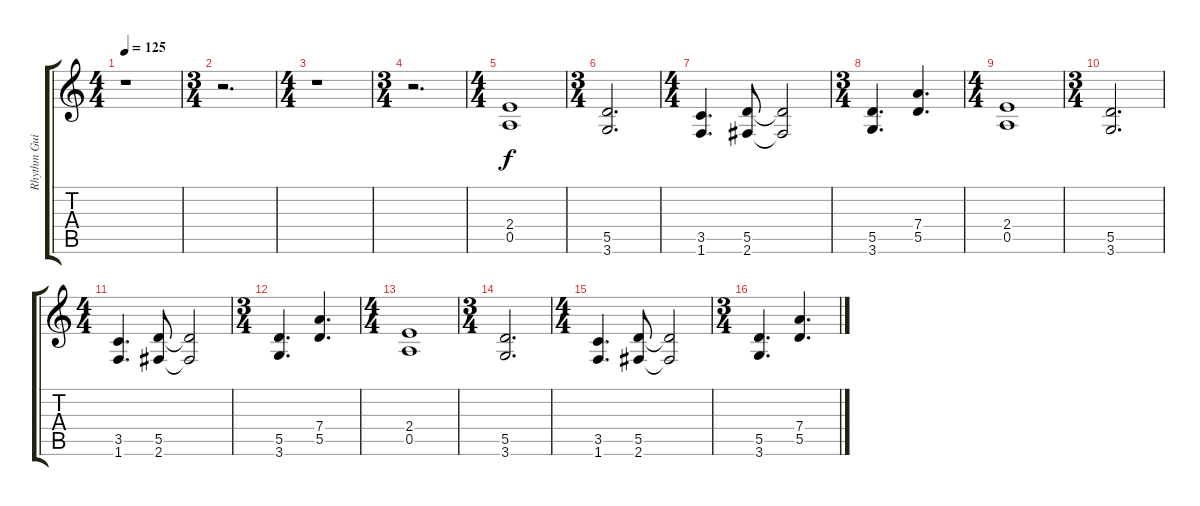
\track ("Rhythm Guitar" "Rhythm Gui") {instrument distortionguitar}
\staff {score tabs}
\tuning (E4 B3 G3 D3 A2 E2) {hide}
\ts (4 4)
\tempo 125
\clef g2
\ks c
r.1{dy f} |
\ts (3 4)
r.2{d} |
\ts (4 4)
r.1 |
\ts (3 4)
r.2{d} |
\ts (4 4)
(2.4 0.5).1 |
\ts (3 4)
(5.5 3.6).2{d} |
\ts (4 4)
(3.5 1.6).4{d} (5.5 2.6).8 (5.5{t} 2.6{t}).2 |
\ts (3 4)
(5.5 3.6).4{d} (7.4 5.5).4{d} |
\ts (4 4)
(2.4 0.5).1 |
\ts (3 4)
(5.5 3.6).2{d} |
\ts (4 4)
(3.5 1.6).4{d} (5.5 2.6).8 (5.5{t} 2.6{t}).2 |
\ts (3 4)
(5.5 3.6).4{d} (7.4 5.5).4{d} |
\ts (4 4)
(2.4 0.5).1 |
\ts (3 4)
(5.5 3.6).2{d} |
\ts (4 4)
(3.5 1.6).4{d} (5.5 2.6).8 (5.5{t} 2.6{t}).2 |
\ts (3 4)
(5.5 3.6).4{d} (7.4 5.5).4{d}
